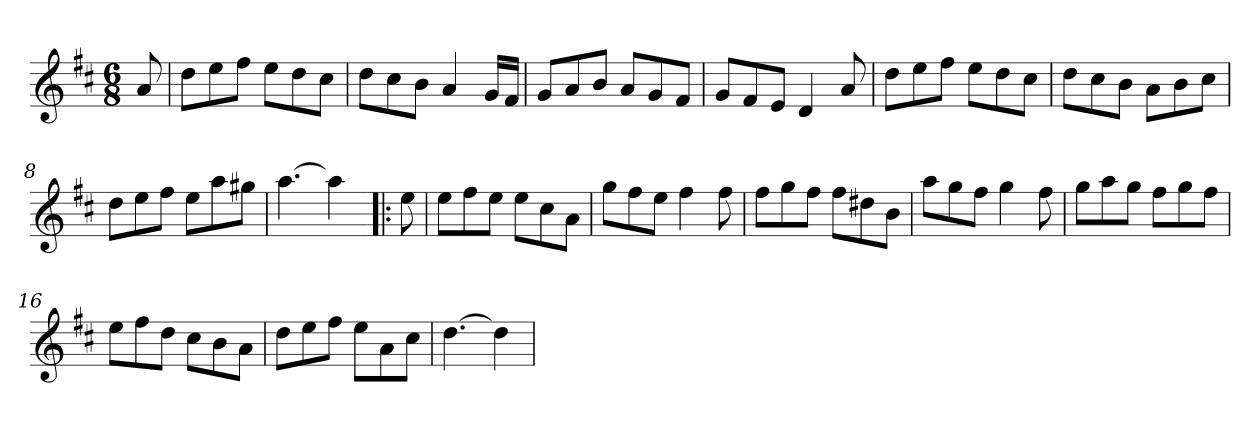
**kern
*part1
*staff1
*clefG2
*k[f#c#]
*D:
*M6/8
*MM158
=1
8a/
=2
8dd\L
8ee\
8ff#\J
8ee\L
8dd\
8cc#\J
=3
8dd\L
8cc#\
8b\J
4a/
16g/LL
16f#/JJ
=4
8g/L
8a/
8b/J
8a/L
8g/
8f#/J
=5
8g/L
8f#/
8e/J
4d/
8a/
=6
8dd\L
8ee\
8ff#\J
8ee\L
8dd\
8cc#\J
=7
8dd\L
8cc#\
8b\J
8a\L
8b\
8cc#\J
=8
8dd\L
8ee\
8ff#\J
8ee\L
8aa\
8gg#X\J
!!LO:LB:g=z
=9
[4.aa\
4aa\]
=10!|:
8ee\
=11
8ee\L
8ff#\
8ee\J
8ee\L
8cc#\
8a\J
=12
8gg\L
8ff#\
8ee\J
4ff#\
8ff#\
=13
8ff#\L
8gg\
8ff#\J
8ff#\L
8dd#X\
8b\J
=14
8aa\L
8gg\
8ff#\J
4gg\
8ff#\
=15
8gg\L
8aa\
8gg\J
8ff#\L
8gg\
8ff#\J
=16
8ee\L
8ff#\
8dd\J
8cc#\L
8b\
8a\J
!!LO:LB:g=z
=17
8dd\L
8ee\
8ff#\J
8ee\L
8a\
8cc#\J
=18
[4.dd\
4dd\]
=
*-
